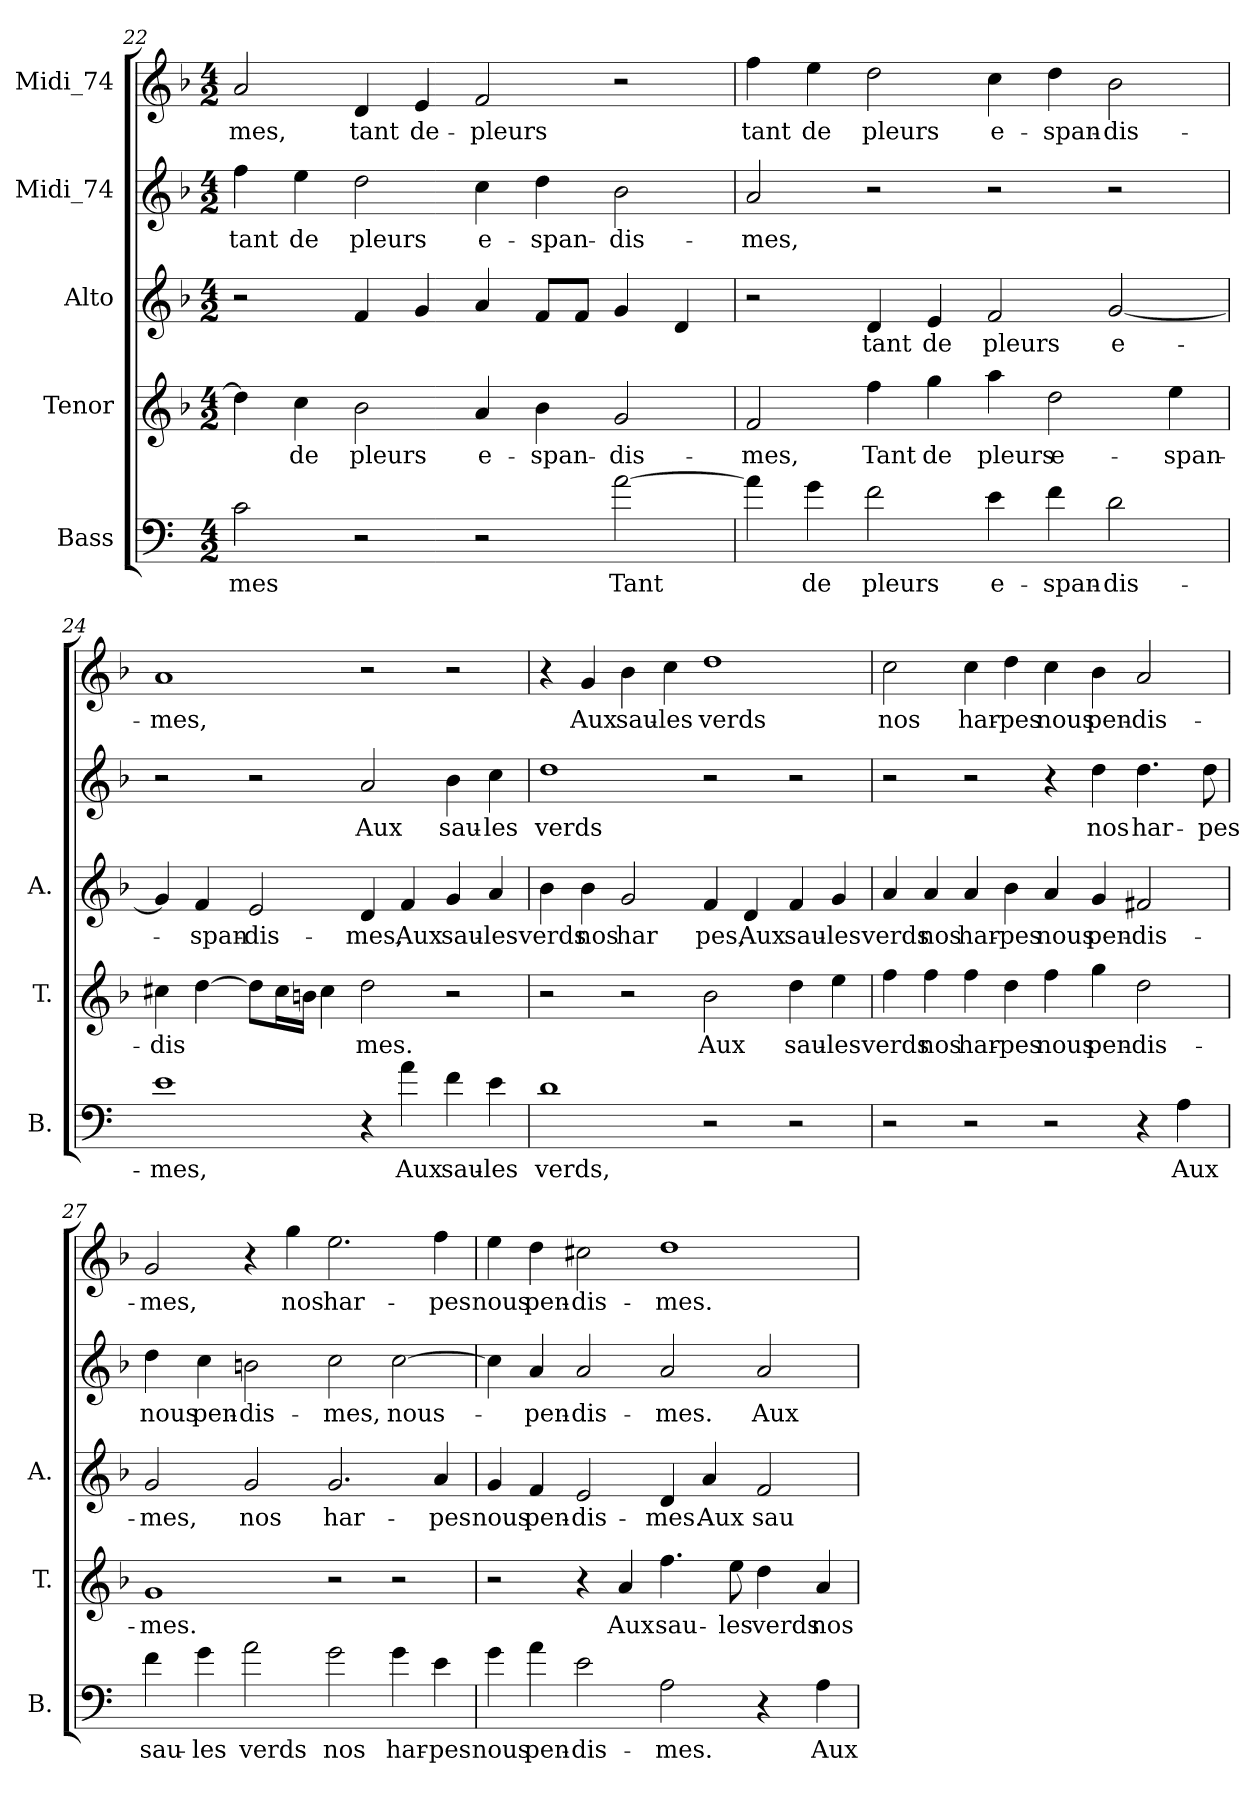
**kern	**text	**kern	**text	**kern	**text	**kern	**text	**kern	**text
*part5	*part5	*part4	*part4	*part3	*part3	*part2	*part2	*part1	*part1
*staff5	*staff5	*staff4	*staff4	*staff3	*staff3	*staff2	*staff2	*staff1	*staff1
*I"Bass	*	*I"Tenor	*	*I"Alto	*	*I"Midi_74	*	*I"Midi_74	*
*I'B.	*	*I'T.	*	*I'A.	*	*	*	*	*
*clefF4	*	*clefG2	*	*clefG2	*	*clefG2	*	*clefG2	*
*ITrd4c7	*	*ITrd7c12	*	*	*	*	*	*	*
*k[b-]	*	*k[b-]	*	*k[b-]	*	*k[b-]	*	*k[b-]	*
*F:	*	*F:	*	*F:	*	*F:	*	*F:	*
*M4/2	*	*M4/2	*	*M4/2	*	*M4/2	*	*M4/2	*
=22	=22	=22	=22	=22	=22	=22	=22	=22	=22
!	!LO:LY:b	!	!	!	!	!	!LO:LY:b	!	!LO:LY:b
2F\	-mes	4d\]	.	2r	.	4ff\	tant	2a/	-mes,
!	!	!	!LO:LY:b	!	!	!	!LO:LY:b	!	!
.	.	4c\	de	.	.	4ee\	de	.	.
!	!	!	!LO:LY:b	!	!	!	!LO:LY:b	!	!LO:LY:b
2r	.	2B-\	pleurs	4f/	.	2dd\	pleurs	4d/	tant
!	!	!	!	!	!	!	!	!	!LO:LY:b
.	.	.	.	4g/	.	.	.	4e/	de-
!	!	!	!LO:LY:b	!	!	!	!LO:LY:b	!	!LO:LY:b
2r	.	4A/	e-	4a/	.	4cc\	e-	2f/	-pleurs
!	!	!	!LO:LY:b	!	!	!	!LO:LY:b	!	!
.	.	4B-\	-span-	8f/L	.	4dd\	span-	.	.
.	.	.	.	8f/J	.	.	.	.	.
!	!LO:LY:b	!	!LO:LY:b	!	!	!	!LO:LY:b	!	!
[2d\	Tant	2G/	-dis-	4g/	.	2b-\	dis-	2r	.
.	.	.	.	4d/	.	.	.	.	.
!!LO:LB:g=z
=23	=23	=23	=23	=23	=23	=23	=23	=23	=23
!	!	!	!LO:LY:b	!	!	!	!LO:LY:b	!	!LO:LY:b
4d\]	.	2F/	-mes,	2r	.	2a/	mes,	4ff\	tant
!	!LO:LY:b	!	!	!	!	!	!	!	!LO:LY:b
4c\	de	.	.	.	.	.	.	4ee\	de
!	!LO:LY:b	!	!LO:LY:b	!	!LO:LY:b	!	!	!	!LO:LY:b
2B-\	pleurs	4f\	Tant	4d/	tant	2r	.	2dd\	pleurs
!	!	!	!LO:LY:b	!	!LO:LY:b	!	!	!	!
.	.	4g\	de	4e/	de	.	.	.	.
!	!LO:LY:b	!	!LO:LY:b	!	!LO:LY:b	!	!	!	!LO:LY:b
4A\	e-	4a\	pleurs	2f/	pleurs	2r	.	4cc\	e-
!	!LO:LY:b	!	!LO:LY:b	!	!	!	!	!	!LO:LY:b
4B-\	-span-	2d\	e-	.	.	.	.	4dd\	-span-
!	!LO:LY:b	!	!	!	!LO:LY:b	!	!	!	!LO:LY:b
2G\	dis-	.	.	[2g/	e-	2r	.	2b-\	dis-
!	!	!	!LO:LY:b	!	!	!	!	!	!
.	.	4e\	-span-	.	.	.	.	.	.
=24	=24	=24	=24	=24	=24	=24	=24	=24	=24
!	!LO:LY:b	!	!LO:LY:b	!	!	!	!	!	!LO:LY:b
1A/	-mes,	4c#X\	-dis	4g/]	.	2r	.	1a/	-mes,
!	!	!	!	!	!LO:LY:b	!	!	!	!
.	.	[4d\	.	4f/	-span-	.	.	.	.
!	!	!	!	!	!LO:LY:b	!	!	!	!
.	.	8d\L]	.	2e/	-dis-	2r	.	.	.
.	.	16c#\L	.	.	.	.	.	.	.
.	.	16Bn\JJ	.	.	.	.	.	.	.
.	.	4c#\	.	.	.	.	.	.	.
!	!	!	!LO:LY:b	!	!LO:LY:b	!	!LO:LY:b	!	!
4r	.	2d\	mes.	4d/	-mes,	2a/	Aux	2r	.
!	!LO:LY:b	!	!	!	!LO:LY:b	!	!	!	!
4d\	Aux	.	.	4f/	Aux	.	.	.	.
!	!LO:LY:b	!	!	!	!LO:LY:b	!	!LO:LY:b	!	!
4B-\	sau-	2r	.	4g/	sau-	4b-\	sau-	2r	.
!	!LO:LY:b	!	!	!	!LO:LY:b	!	!LO:LY:b	!	!
4A\	-les	.	.	4a/	les	4cc\	les	.	.
!!LO:LB:g=z
=25	=25	=25	=25	=25	=25	=25	=25	=25	=25
!	!LO:LY:b	!	!	!	!LO:LY:b	!	!LO:LY:b	!	!
1G/	verds,	2r	.	4b-\	verds	1dd/	verds	4r	.
!	!	!	!	!	!LO:LY:b	!	!	!	!LO:LY:b
.	.	.	.	4b-\	nos	.	.	4g/	Aux
!	!	!	!	!	!LO:LY:b	!	!	!	!LO:LY:b
.	.	2r	.	2g/	har	.	.	4b-\	sau-
!	!	!	!	!	!	!	!	!	!LO:LY:b
.	.	.	.	.	.	.	.	4cc\	les
!	!	!	!LO:LY:b	!	!LO:LY:b	!	!	!	!LO:LY:b
2r	.	2B-\	Aux	4f/	pes,	2r	.	1dd/	verds
!	!	!	!	!	!LO:LY:b	!	!	!	!
.	.	.	.	4d/	Aux	.	.	.	.
!	!	!	!LO:LY:b	!	!LO:LY:b	!	!	!	!
2r	.	4d\	sau-	4f/	sau-	2r	.	.	.
!	!	!	!LO:LY:b	!	!LO:LY:b	!	!	!	!
.	.	4e\	les	4g/	les	.	.	.	.
=26	=26	=26	=26	=26	=26	=26	=26	=26	=26
!	!	!	!LO:LY:b	!	!LO:LY:b	!	!	!	!LO:LY:b
2r	.	4f\	verds	4a/	verds	2r	.	2cc\	nos
!	!	!	!LO:LY:b	!	!LO:LY:b	!	!	!	!
.	.	4f\	nos	4a/	nos	.	.	.	.
!	!	!	!LO:LY:b	!	!LO:LY:b	!	!	!	!LO:LY:b
2r	.	4f\	har-	4a/	har-	2r	.	4cc\	har-
!	!	!	!LO:LY:b	!	!LO:LY:b	!	!	!	!LO:LY:b
.	.	4d\	pes	4b-\	-pes	.	.	4dd\	pes
!	!	!	!LO:LY:b	!	!LO:LY:b	!	!	!	!LO:LY:b
2r	.	4f\	nous	4a/	nous	4r	.	4cc\	nous
!	!	!	!LO:LY:b	!	!LO:LY:b	!	!LO:LY:b	!	!LO:LY:b
.	.	4g\	pen-	4g/	pen-	4dd\	nos	4b-\	pen-
!	!	!	!LO:LY:b	!	!LO:LY:b	!	!LO:LY:b	!	!LO:LY:b
4r	.	2d\	dis-	2f#X/	-dis-	4.dd\	har-	2a/	dis-
!	!LO:LY:b	!	!	!	!	!	!	!	!
4D\	Aux	.	.	.	.	.	.	.	.
!	!	!	!	!	!	!	!LO:LY:b	!	!
.	.	.	.	.	.	8dd\	pes	.	.
=27	=27	=27	=27	=27	=27	=27	=27	=27	=27
!	!LO:LY:b	!	!LO:LY:b	!	!LO:LY:b	!	!LO:LY:b	!	!LO:LY:b
4B-\	sau-	1G/	mes.	2g/	-mes,	4dd\	nous	2g/	mes,
!	!LO:LY:b	!	!	!	!	!	!LO:LY:b	!	!
4c\	les	.	.	.	.	4cc\	pen-	.	.
!	!LO:LY:b	!	!	!	!LO:LY:b	!	!LO:LY:b	!	!
2d\	verds	.	.	2g/	nos	2bn\	dis-	4r	.
!	!	!	!	!	!	!	!	!	!LO:LY:b
.	.	.	.	.	.	.	.	4gg\	nos
!	!LO:LY:b	!	!	!	!LO:LY:b	!	!LO:LY:b	!	!LO:LY:b
2c\	nos	2r	.	2.g/	har-	2cc\	mes,	2.ee\	har-
!	!LO:LY:b	!	!	!	!	!	!LO:LY:b	!	!
4c\	har-	2r	.	.	.	[2cc\	nous-	.	.
!	!LO:LY:b	!	!	!	!LO:LY:b	!	!	!	!LO:LY:b
4A\	pes	.	.	4a/	-pes	.	.	4ff\	-pes
!!LO:LB:g=z
=28	=28	=28	=28	=28	=28	=28	=28	=28	=28
!	!LO:LY:b	!	!	!	!LO:LY:b	!	!	!	!LO:LY:b
4c\	nous	2r	.	4g/	nous	4cc\]	.	4ee\	nous
!	!LO:LY:b	!	!	!	!LO:LY:b	!	!LO:LY:b	!	!LO:LY:b
4d\	pen-	.	.	4f/	pen-	4a/	pen-	4dd\	pen-
!	!LO:LY:b	!	!	!	!LO:LY:b	!	!LO:LY:b	!	!LO:LY:b
2A\	-dis-	4r	.	2e/	-dis-	2a/	dis-	2cc#X\	dis-
!	!	!	!LO:LY:b	!	!	!	!	!	!
.	.	4A/	Aux	.	.	.	.	.	.
!	!LO:LY:b	!	!LO:LY:b	!	!LO:LY:b	!	!LO:LY:b	!	!LO:LY:b
2D\	-mes.	4.f\	sau-	4d/	-mes.	2a/	-mes.	1dd/	-mes.
!	!	!	!	!	!LO:LY:b	!	!	!	!
.	.	.	.	4a/	Aux	.	.	.	.
!	!	!	!LO:LY:b	!	!	!	!	!	!
.	.	8e\	les	.	.	.	.	.	.
!	!	!	!LO:LY:b	!	!LO:LY:b	!	!LO:LY:b	!	!
4r	.	4d\	verds	2f/	sau-	2a/	Aux	.	.
!	!LO:LY:b	!	!LO:LY:b	!	!	!	!	!	!
4D\	Aux	4A/	nos	.	.	.	.	.	.
=	=	=	=	=	=	=	=	=	=
*-	*-	*-	*-	*-	*-	*-	*-	*-	*-
